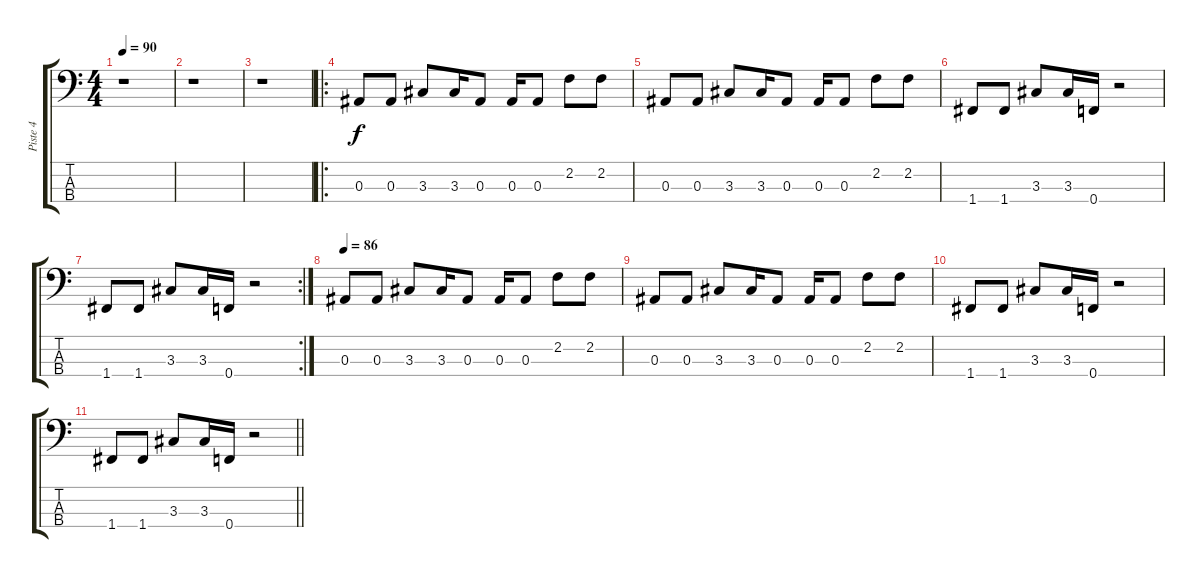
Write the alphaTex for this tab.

\track ("Piste 4" "Piste 4") {instrument electricbassfinger}
\staff {score tabs}
\tuning (Ab2 Eb2 Bb1 F1) {hide}
\ts (4 4)
\tempo 90
\clef f4
\ks c
r.1{dy f} |
r.1 |
r.1 |
\ro
0.3.8 0.3.8 3.3.8 3.3.16 0.3.8 0.3.16 0.3.8 2.2.8 2.2.8 |
0.3.8 0.3.8 3.3.8 3.3.16 0.3.8 0.3.16 0.3.8 2.2.8 2.2.8 |
1.4.8 1.4.8 3.3.8 3.3.16 0.4.16 r.2 |
\rc 2
1.4.8 1.4.8 3.3.8 3.3.16 0.4.16 r.2 |
\tempo 86
0.3.8 0.3.8 3.3.8 3.3.16 0.3.8 0.3.16 0.3.8 2.2.8 2.2.8 |
0.3.8 0.3.8 3.3.8 3.3.16 0.3.8 0.3.16 0.3.8 2.2.8 2.2.8 |
1.4.8 1.4.8 3.3.8 3.3.16 0.4.16 r.2 |
\barLineRight lightlight
1.4.8 1.4.8 3.3.8 3.3.16 0.4.16 r.2
